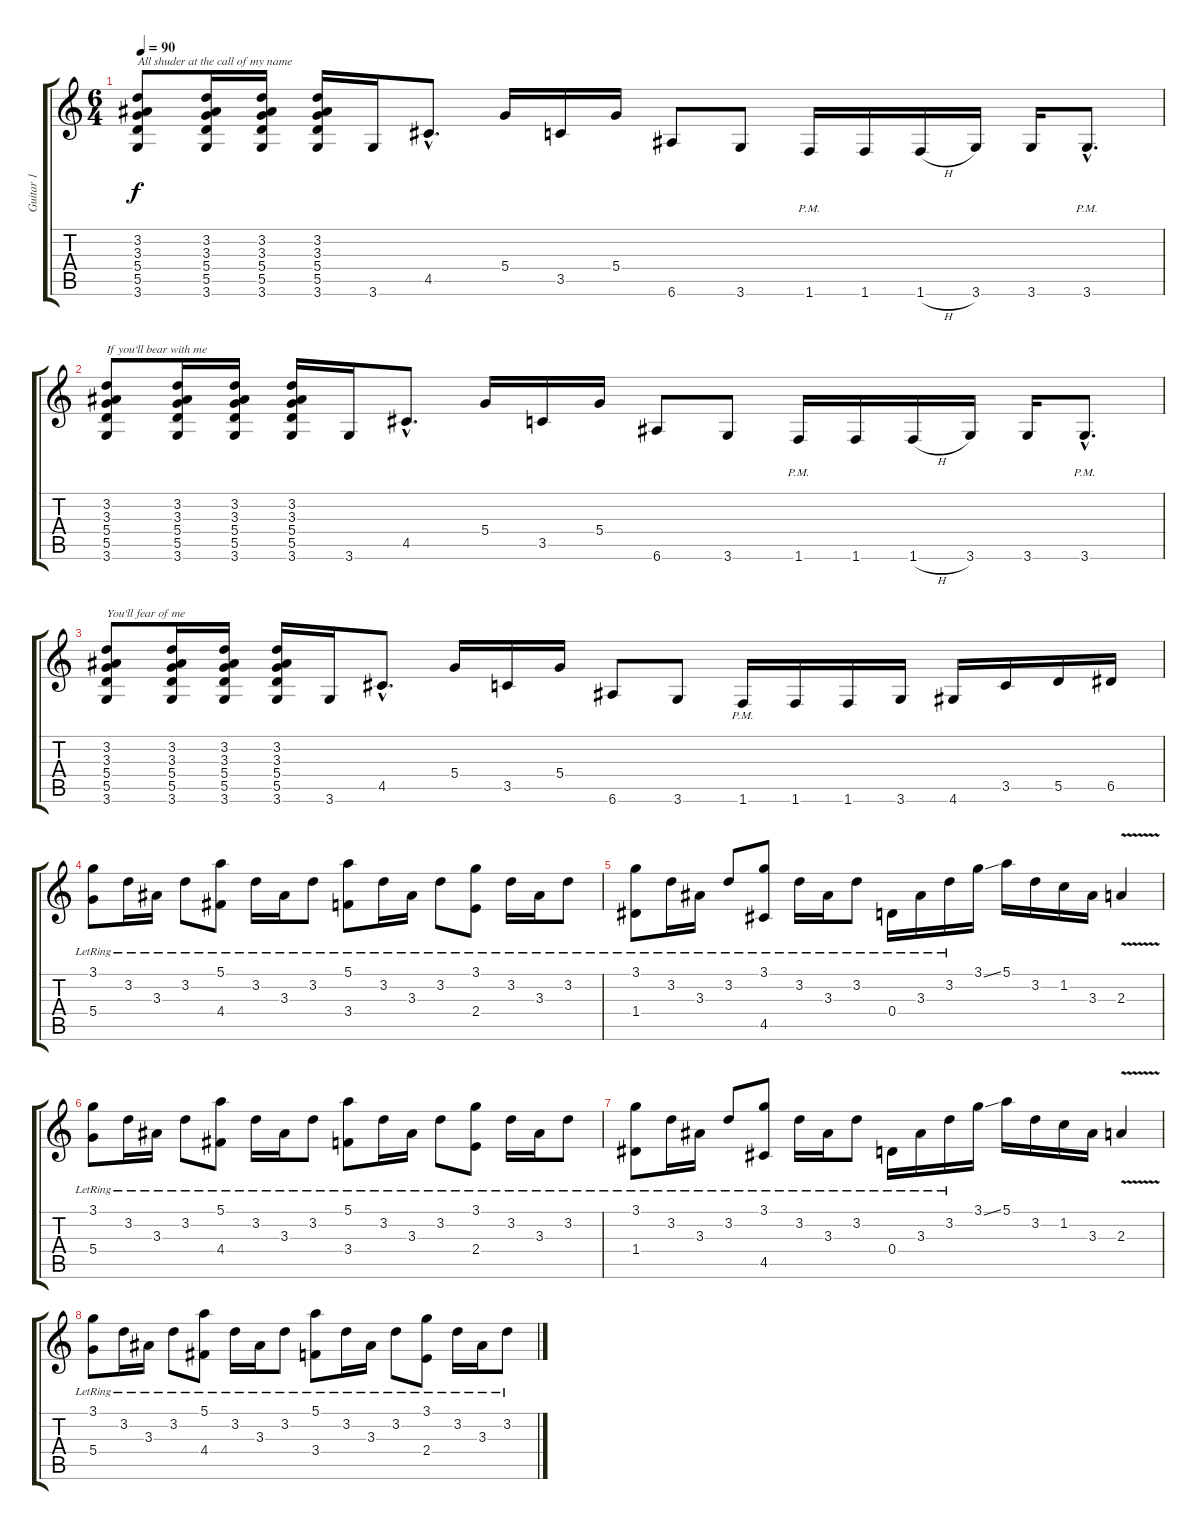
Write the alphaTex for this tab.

\track ("Guitar 1" "Guitar 1") {instrument distortionguitar}
\staff {score tabs}
\tuning (E4 B3 G3 D3 A2 E2) {hide}
\ts (6 4)
\tempo 90
\clef g2
\ks c
(3.2 3.3 5.4 5.5 3.6).8{txt "All shuder at the call of my name" dy f} (3.2 3.3 5.4 5.5 3.6).16 (3.2 3.3 5.4 5.5 3.6).16 (3.2 3.3 5.4 5.5 3.6).16 3.6.16 4.5{hac}.8{d} 5.4.16 3.5.16 5.4.16 6.6.8 3.6.8 1.6{pm}.16 1.6.16 1.6{h}.16 3.6.16 3.6.16 3.6{hac pm}.8{d} |
(3.2 3.3 5.4 5.5 3.6).8{txt "If you'll bear with me"} (3.2 3.3 5.4 5.5 3.6).16 (3.2 3.3 5.4 5.5 3.6).16 (3.2 3.3 5.4 5.5 3.6).16 3.6.16 4.5{hac}.8{d} 5.4.16 3.5.16 5.4.16 6.6.8 3.6.8 1.6{pm}.16 1.6.16 1.6{h}.16 3.6.16 3.6.16 3.6{hac pm}.8{d} |
(3.2 3.3 5.4 5.5 3.6).8{txt "You'll fear of me"} (3.2 3.3 5.4 5.5 3.6).16 (3.2 3.3 5.4 5.5 3.6).16 (3.2 3.3 5.4 5.5 3.6).16 3.6.16 4.5{hac}.8{d} 5.4.16 3.5.16 5.4.16 6.6.8 3.6.8 1.6{pm}.16 1.6.16 1.6.16 3.6.16 4.6.16 3.5.16 5.5.16 6.5.16 |
(3.1{lr} 5.4{lr}).8{instrument acousticguitarsteel} 3.2{lr}.16 3.3{lr}.16 3.2{lr}.8 (5.1{lr} 4.4{lr}).8 3.2{lr}.16 3.3{lr}.16 3.2{lr}.8 (5.1{lr} 3.4{lr}).8 3.2{lr}.16 3.3{lr}.16 3.2{lr}.8 (3.1{lr} 2.4{lr}).8 3.2{lr}.16 3.3{lr}.16 3.2{lr}.8 |
(3.1{lr} 1.4{lr}).8 3.2{lr}.16 3.3{lr}.16 3.2{lr}.8 (3.1{lr} 4.5{lr}).8 3.2{lr}.16 3.3{lr}.16 3.2{lr}.8 0.4{lr}.16 3.3{lr}.16 3.2{lr}.16 3.1{ss}.16 5.1.16 3.2.16 1.2.16 3.3.16 2.3{v}.4 |
(3.1{lr} 5.4{lr}).8{instrument acousticguitarsteel} 3.2{lr}.16 3.3{lr}.16 3.2{lr}.8 (5.1{lr} 4.4{lr}).8 3.2{lr}.16 3.3{lr}.16 3.2{lr}.8 (5.1{lr} 3.4{lr}).8 3.2{lr}.16 3.3{lr}.16 3.2{lr}.8 (3.1{lr} 2.4{lr}).8 3.2{lr}.16 3.3{lr}.16 3.2{lr}.8 |
(3.1{lr} 1.4{lr}).8 3.2{lr}.16 3.3{lr}.16 3.2{lr}.8 (3.1{lr} 4.5{lr}).8 3.2{lr}.16 3.3{lr}.16 3.2{lr}.8 0.4{lr}.16 3.3{lr}.16 3.2{lr}.16 3.1{ss}.16 5.1.16 3.2.16 1.2.16 3.3.16 2.3{v}.4 |
(3.1{lr} 5.4{lr}).8{instrument acousticguitarsteel} 3.2{lr}.16 3.3{lr}.16 3.2{lr}.8 (5.1{lr} 4.4{lr}).8 3.2{lr}.16 3.3{lr}.16 3.2{lr}.8 (5.1{lr} 3.4{lr}).8 3.2{lr}.16 3.3{lr}.16 3.2{lr}.8 (3.1{lr} 2.4{lr}).8 3.2{lr}.16 3.3{lr}.16 3.2{lr}.8
